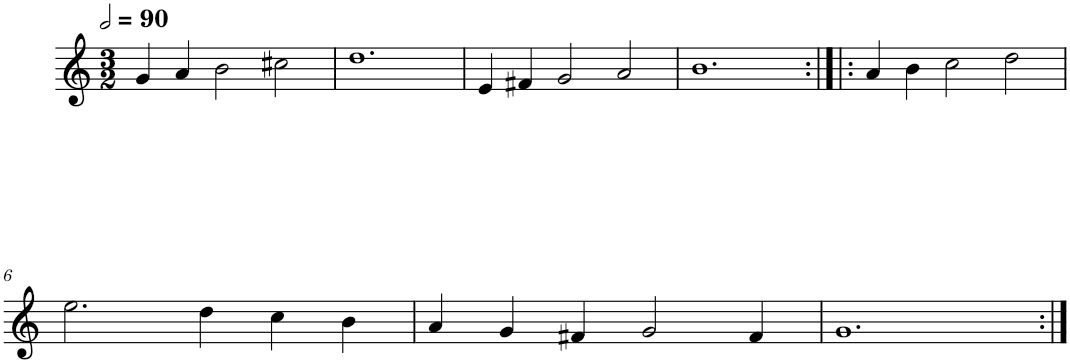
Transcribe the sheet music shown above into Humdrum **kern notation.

**kern
*part1
*staff1
*I"Cinq parties
*clefG2
*k[]
*M3/2
*MM180
=1
4g/
4a/
2b\
2cc#X\
=2
1.dd
=3
4e/
4f#X/
2g/
2a/
=4
1.b
=5:|!|:
4a/
4b\
2cc\
2dd\
!!LO:LB:g=z
=6
2.ee\
4dd\
4cc\
4b\
=7
4a/
4g/
4f#X/
2g/
4f#/
=8
1.g
=:|!
*-
